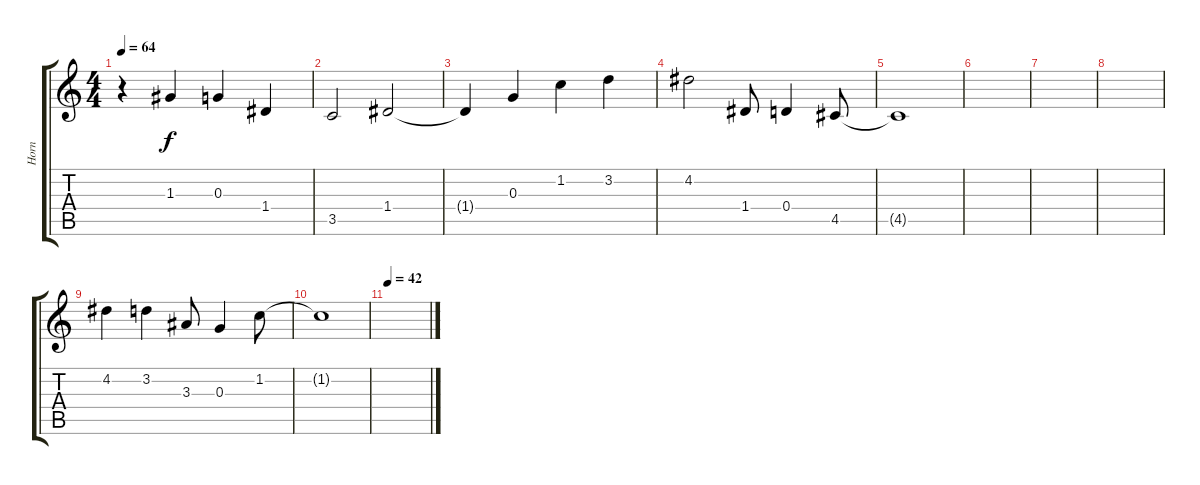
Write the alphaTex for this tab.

\track ("Horn" "Horn") {instrument englishhorn}
\staff {score tabs}
\tuning (E5 B4 G4 D4 A3 E3) {hide}
\ts (4 4)
\tempo 64
\clef g2
\ks c
r.4{dy f} 1.3.4 0.3.4 1.4.4 |
3.5.2 1.4.2 |
1.4{t}.4 0.3.4 1.2.4 3.2.4 |
4.2.2 1.4.8 0.4.4 4.5.8 |
4.5{t}.1 |
|
|
|
4.2.4 3.2.4 3.3.8 0.3.4 1.2.8 |
1.2{t}.1 |
\tempo 42
